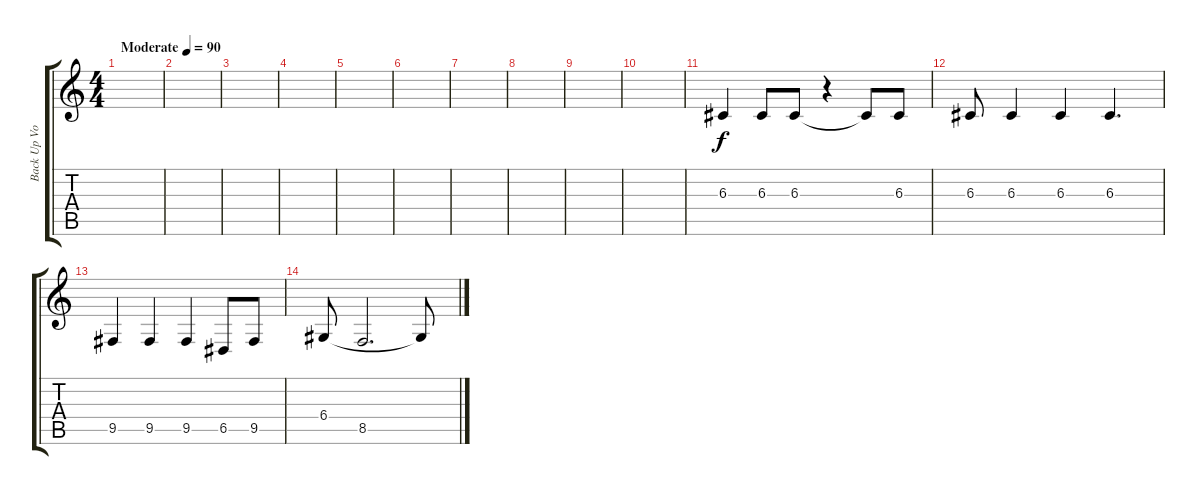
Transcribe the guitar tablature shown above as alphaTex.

\track ("Back Up Vocals" "Back Up Vo") {instrument lead6voice}
\staff {score tabs}
\tuning (E4 B3 G3 D3 A2 E2) {hide}
\ts (4 4)
\tempo (90 "Moderate")
\clef g2
\ks c
|
|
|
|
|
|
|
|
|
|
6.3.4 6.3.8 6.3.8 r.4 6.3{t}.8 6.3.8 |
6.3.8 6.3.4 6.3.4 6.3.4{d} |
9.5.4 9.5.4 9.5.4 6.5.8 9.5.8 |
6.4.8 8.5.2{d} 6.4{t}.8
